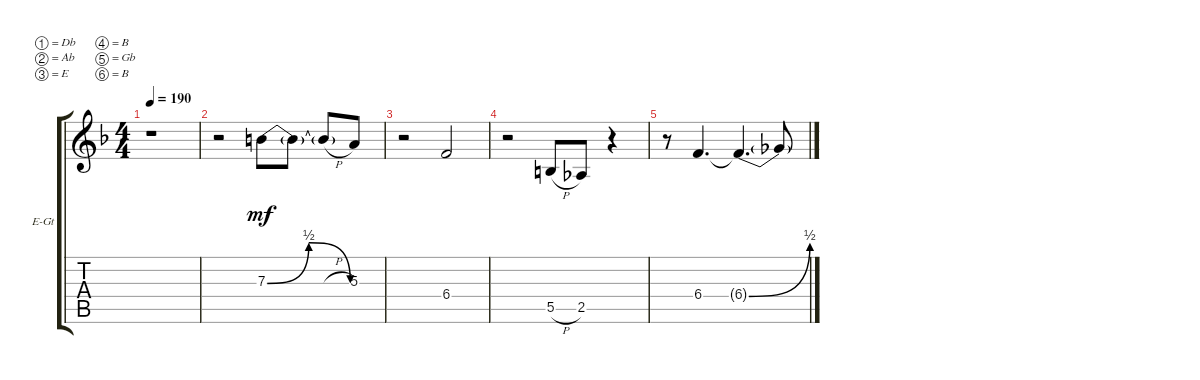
\defaultSystemsLayout 4
\bracketExtendMode groupsimilarinstruments
\firstSystemTrackNameOrientation horizontal
\otherSystemsTrackNameOrientation horizontal
\track ("Electric Guitar" "E-Gt") {instrument distortionguitar}
\staff {score tabs}
\tuning (Db4 Ab3 E3 B2 Gb2 B1)
\ts (4 4)
\tempo 190
\clef g2
\scale
0.333333
\ks dminor
r.1{dy mf} |
\scale
0.333333 r.2 7.3{be (bendrelease 0 0 12.6 2 20.4 2 30 0)}.8 7.3{t}.8 7.3{h t}.8 5.3.8 |
\scale
0.333333 r.2 6.4.2 |
\scale
0.333333 r.2 5.5{h}.8 2.5.8 r.4 |
\scale
0.333333 r.8 6.4.4{d} 6.4{be (bend 0 0 16.2 2) t}.4{d} 6.4{t}.8
